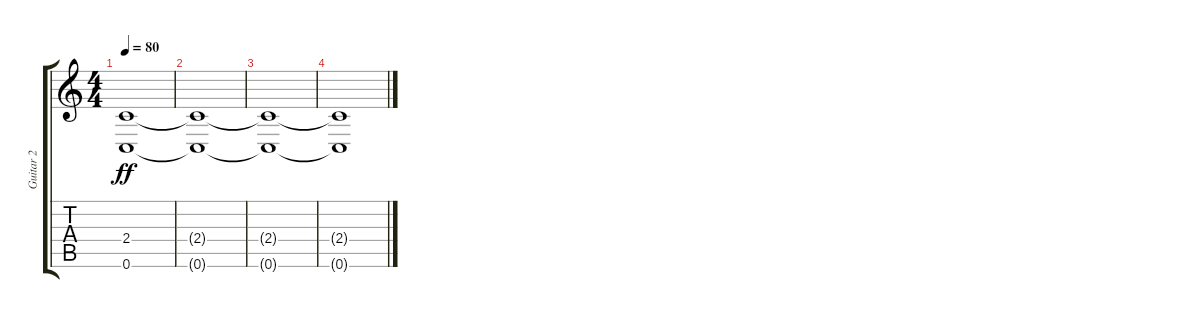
\track ("Guitar 2" "Guitar 2") {instrument distortionguitar}
\staff {score tabs}
\tuning (C4 G3 Eb3 Bb2 F2 C2) {hide}
\ts (4 4)
\tempo 80
\clef g2
\ks c
(2.4 0.6).1{dy ff} |
(2.4{t} 0.6{t}).1 |
(2.4{t} 0.6{t}).1 |
(2.4{t} 0.6{t}).1
